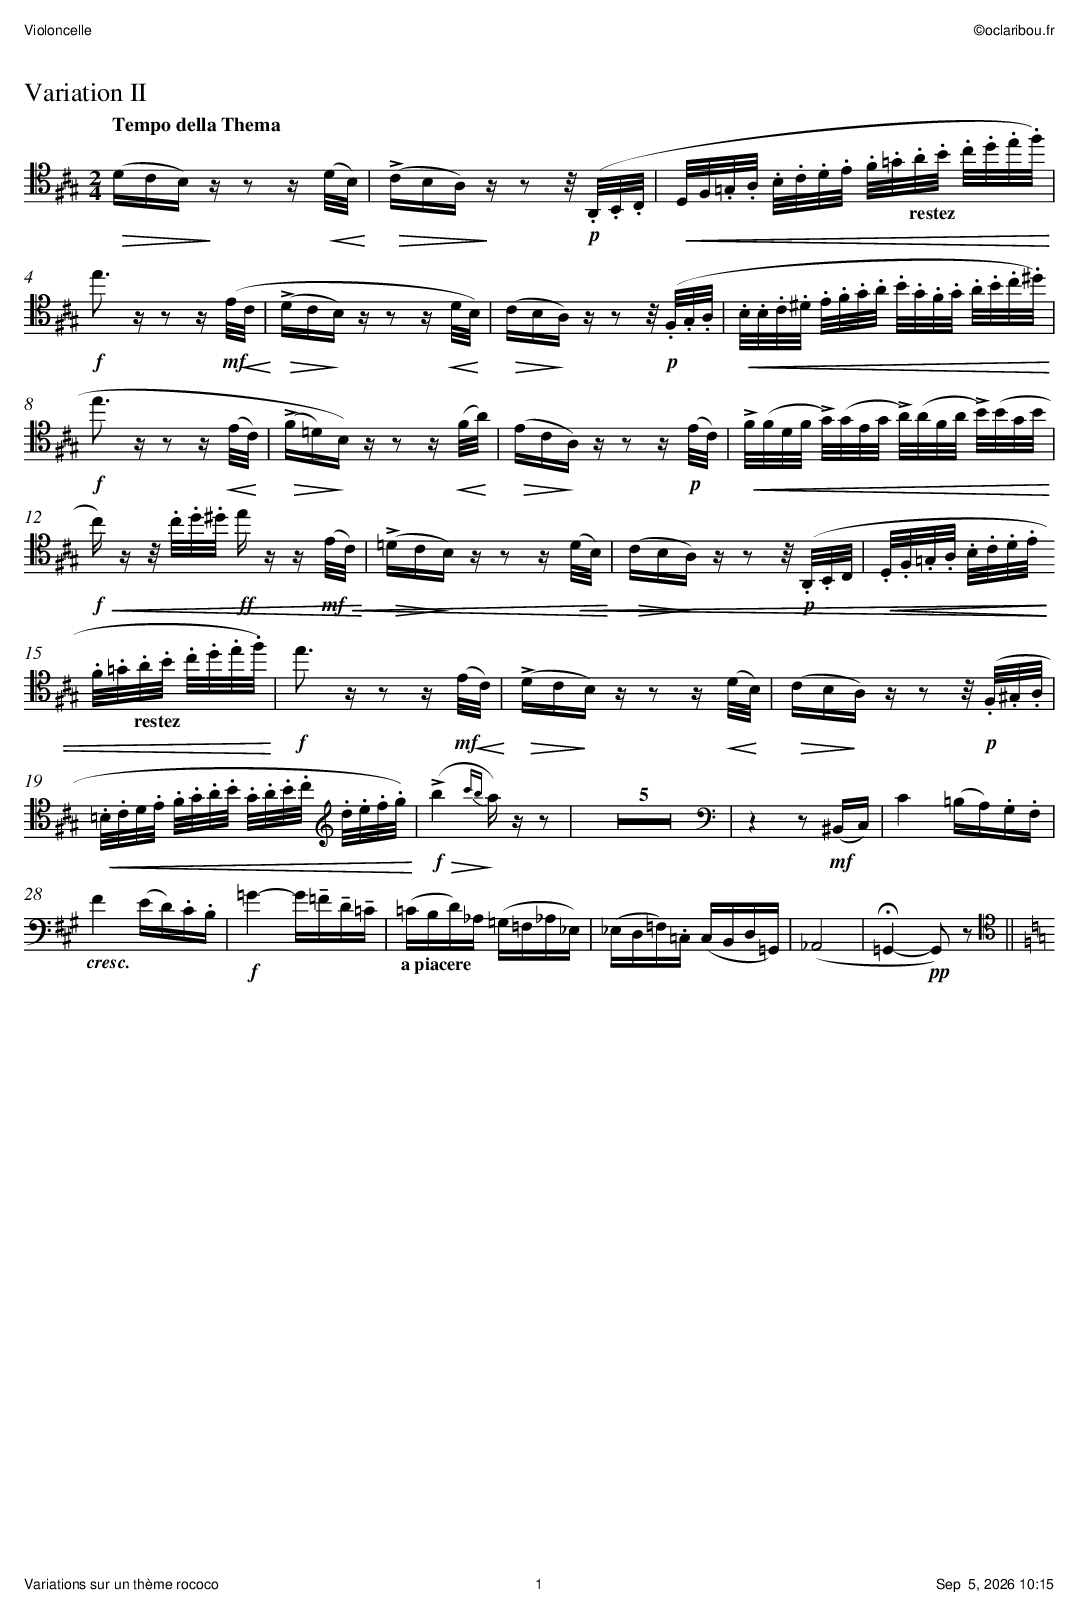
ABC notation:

X:1
T:Variation II
M:2/4
L:1/16
Q:"Tempo della Thema"
K:A clef=tenor
!>(!(DCB,)!>)!z z2 z(!<(!D/B,/) !<)! | !>(!!>!(CB,A,)!>)!z z2 z/!p!(.A,,/.B,,/.C,/ | !<(!D,/F,/.=G,/.A,/ .B,/.C/.D/.E/ .F/.=G/"_$5restez".A/.B/ .c/.d/.e/.f/) !<)!|
!f!e3z z2 z !mf!(E/!<(!C/ !<)! | !>(!(!>!DC!>)!B,)z z2 z !<(!D/!<)!B,/) | !>(!(CB,!>)!A,)z z2 z/!p!(.F,/.G,/.A,/ | !<(!.B,/.B,/.C/.^D/ .E/.F/.G/.A/ .B/.G/.F/.G/ .A/.B/.c/.^d/) !<)!|
!f!e3z z2 z (!<(!E/!<)!C/) | (!>(!!>!F=D)!>)!B,)z z2 z (!<(!F/!<)!A/) | (!>(!EC!>)!A,)z z2 z!p!(E/C/) | !<(!!>!F/(F/D/F/ !>!G/)(G/E/G/ !>!A/)(A/F/A/ !>!B/)(B/G/B/ !<)!|
!f!!<(!c) z z/.c/.d/.^d/ !ff!ez z(!mf!!<(!E/C/) !<)!| (!>(!!>!=DC!>)!B,) z z2 z(!<(!D/B,/) !<)!| (!>(!CB,!>)!A,) z z2 z/(!p!.A,,/.B,,/C,/ | !<(!.D,/.F,/.=G,/.A,/ .B,/.C/.D/.E/
.F/.=G/"_$5restez".A/.B/ .c/.d/.e/.f/) !<)!| !f! e3z z2 z (!mf!!<(!E/C/) !<)!| (!>(!!>!DC!>)!B,) z z2 z (!<(!D/!<)!B,/) | (!>(!CB,!>)!A,)z z2 z/ !p!('.F,/.^G,/.A,/ |
!<(!.=B,/.C/D/.E/ .F/.G/.A/.B/ .G/.A/.B/.c/ [K: clef=treble].d/.e/.f/.g/) !<)!| (!f!!>(!!>!b4 !>)!{c'b}a)z z2 | Z5 [K: clef=bass]| z4 z2 !mf!(^B,,C,) | C4 (=B,A,).G,.F, |
"_cresc."F4 (ED).C.B, | !f!=G4- G!tenuto!=F!tenuto!D!tenuto!=C | "_$5a piacere"(=CB,D)_A, (=G,=F,_A,_E,) | (_E,D,=F,).=C, (C,B,,D,=G,,) | (_A,,8 | !fermata!=G,,4- !pp!G,,2) z2[K:Am clef=tenor] ||
